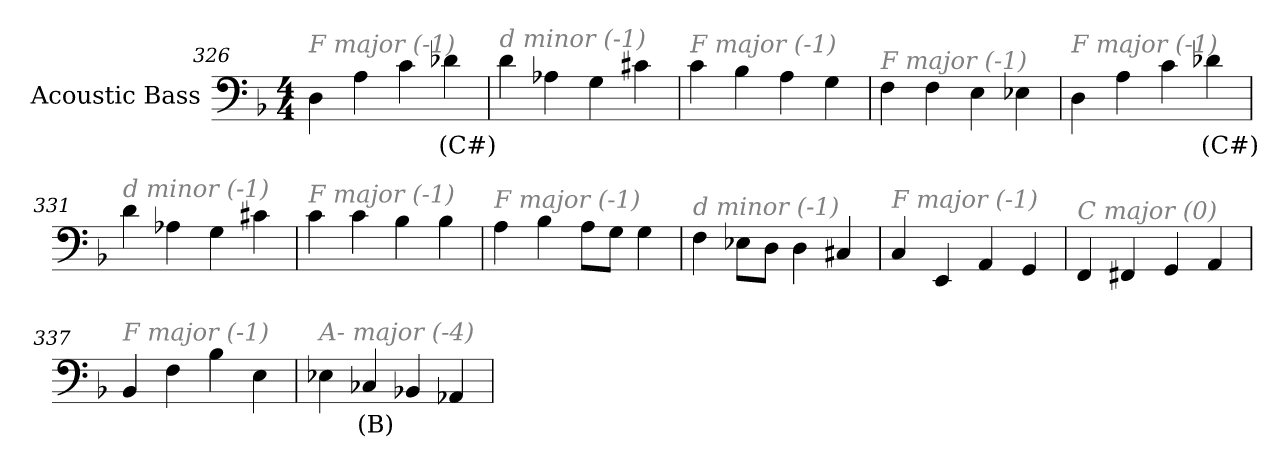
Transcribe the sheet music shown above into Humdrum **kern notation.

**kern	**text
*part1	*part1
*staff1	*staff1
*I"Acoustic Bass	*
*clefF4	*
*ITrd7c12	*
*k[b-]	*
*F:	*
*M4/4	*
=326	=326
!LO:TX:i:color=#808080:t=F major (-1)	!
4DD	.
4AA	.
4C	.
4D-Xi	(C#)
=327	=327
!LO:TX:i:color=#808080:t=d minor (-1)	!
4D	.
4AA-X	.
4GG	.
4C#X	.
=328	=328
!LO:TX:i:color=#808080:t=F major (-1)	!
4C	.
4BB-	.
4AA	.
4GG	.
=329	=329
!LO:TX:i:color=#808080:t=F major (-1)	!
4FF	.
4FF	.
4EE	.
4EE-X	.
=330	=330
!LO:TX:i:color=#808080:t=F major (-1)	!
4DD	.
4AA	.
4C	.
4D-Xi	(C#)
=331	=331
!LO:TX:i:color=#808080:t=d minor (-1)	!
4D	.
4AA-X	.
4GG	.
4C#X	.
=332	=332
!LO:TX:i:color=#808080:t=F major (-1)	!
4C	.
4C	.
4BB-	.
4BB-	.
=333	=333
!LO:TX:i:color=#808080:t=F major (-1)	!
4AA	.
4BB-	.
8AAL	.
8GGJ	.
4GG	.
=334	=334
!LO:TX:i:color=#808080:t=d minor (-1)	!
4FF	.
8EE-XL	.
8DDJ	.
4DD	.
4CC#X	.
=335	=335
!LO:TX:i:color=#808080:t=F major (-1)	!
4CC	.
4EEE	.
4AAA	.
4GGG	.
=336	=336
!LO:TX:i:color=#808080:t=C major (0)	!
4FFF	.
4FFF#X	.
4GGG	.
4AAA	.
=337	=337
!LO:TX:i:color=#808080:t=F major (-1)	!
4BBB-	.
4FF	.
4BB-	.
4EE	.
=338	=338
!LO:TX:i:color=#808080:t=A- major (-4)	!
4EE-X	.
4CC-Xi	(B)
4BBB-X	.
4AAA-X	.
=	=
*-	*-
